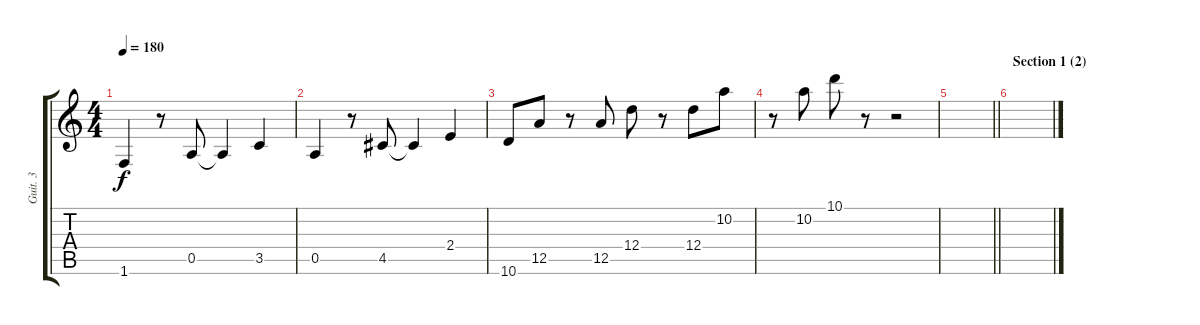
\track ("Guit. 3" "Guit. 3") {instrument acousticguitarnylon}
\staff {score tabs}
\tuning (E4 B3 G3 D3 A2 E2) {hide}
\ts (4 4)
\tempo 180
\clef g2
\ks c
1.6.4{dy f} r.8 0.5.8 0.5{t}.4 3.5.4 |
0.5.4 r.8 4.5.8 4.5{t}.4 2.4.4 |
10.6.8 12.5.8 r.8 12.5.8 12.4.8 r.8 12.4.8 10.2.8 |
r.8 10.2.8 10.1.8 r.8 r.2 |
\barLineRight lightlight
|
\section ("" "Section 1 (2)")
